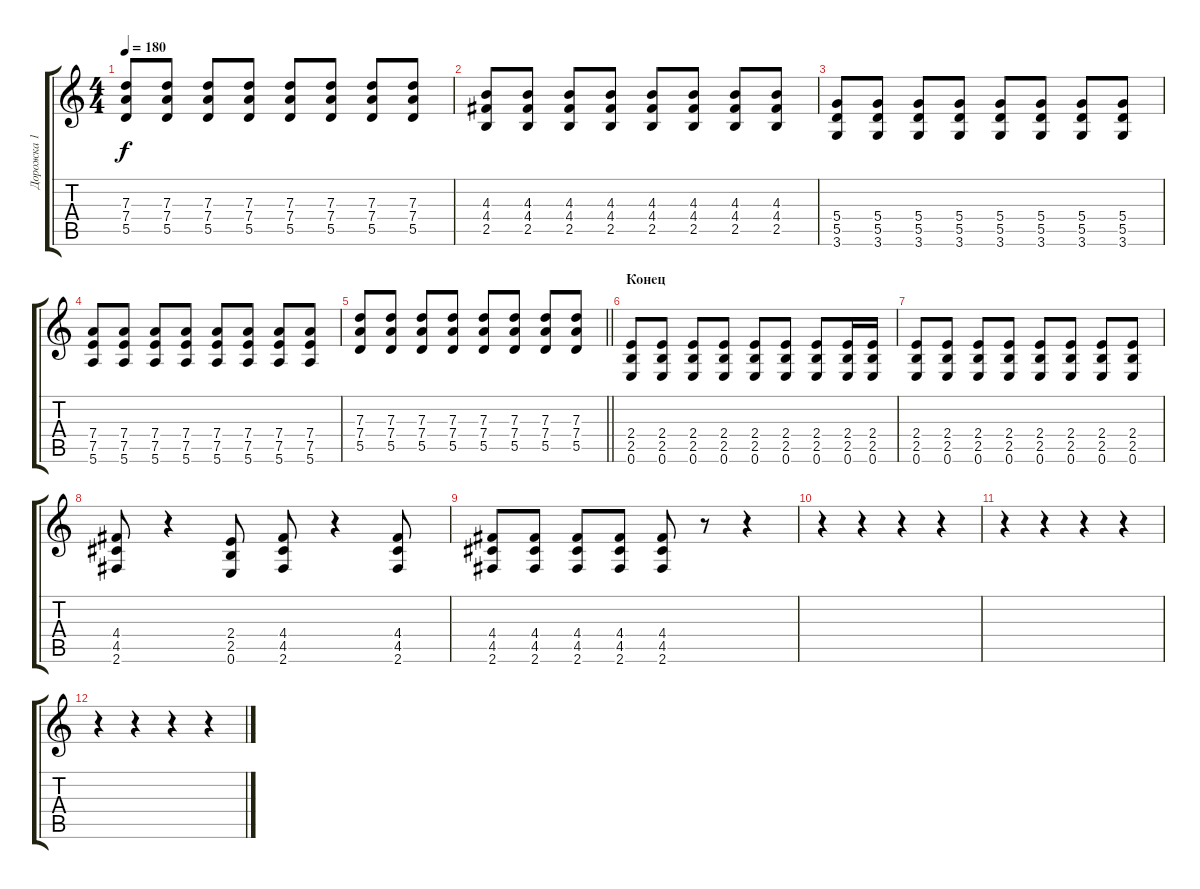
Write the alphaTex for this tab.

\track ("Дорожка 1" "Дорожка 1") {instrument distortionguitar}
\staff {score tabs}
\tuning (E4 B3 G3 D3 A2 E2) {hide}
\ts (4 4)
\tempo 180
\clef g2
\ks c
(7.3 7.4 5.5).8{dy f} (7.3 7.4 5.5).8 (7.3 7.4 5.5).8 (7.3 7.4 5.5).8 (7.3 7.4 5.5).8 (7.3 7.4 5.5).8 (7.3 7.4 5.5).8 (7.3 7.4 5.5).8 |
(4.3 4.4 2.5).8 (4.3 4.4 2.5).8 (4.3 4.4 2.5).8 (4.3 4.4 2.5).8 (4.3 4.4 2.5).8 (4.3 4.4 2.5).8 (4.3 4.4 2.5).8 (4.3 4.4 2.5).8 |
(5.4 5.5 3.6).8 (5.4 5.5 3.6).8 (5.4 5.5 3.6).8 (5.4 5.5 3.6).8 (5.4 5.5 3.6).8 (5.4 5.5 3.6).8 (5.4 5.5 3.6).8 (5.4 5.5 3.6).8 |
(7.4 7.5 5.6).8 (7.4 7.5 5.6).8 (7.4 7.5 5.6).8 (7.4 7.5 5.6).8 (7.4 7.5 5.6).8 (7.4 7.5 5.6).8 (7.4 7.5 5.6).8 (7.4 7.5 5.6).8 |
\barLineRight lightlight
(7.3 7.4 5.5).8 (7.3 7.4 5.5).8 (7.3 7.4 5.5).8 (7.3 7.4 5.5).8 (7.3 7.4 5.5).8 (7.3 7.4 5.5).8 (7.3 7.4 5.5).8 (7.3 7.4 5.5).8 |
\section ("" "Конец")
(2.4 2.5 0.6).8 (2.4 2.5 0.6).8 (2.4 2.5 0.6).8 (2.4 2.5 0.6).8 (2.4 2.5 0.6).8 (2.4 2.5 0.6).8 (2.4 2.5 0.6).8 (2.4 2.5 0.6).16 (2.4 2.5 0.6).16 |
(2.4 2.5 0.6).8 (2.4 2.5 0.6).8 (2.4 2.5 0.6).8 (2.4 2.5 0.6).8 (2.4 2.5 0.6).8 (2.4 2.5 0.6).8 (2.4 2.5 0.6).8 (2.4 2.5 0.6).8 |
(4.4 4.5 2.6).8 r.4 (2.4 2.5 0.6).8 (4.4 4.5 2.6).8 r.4 (4.4 4.5 2.6).8 |
(4.4 4.5 2.6).8 (4.4 4.5 2.6).8 (4.4 4.5 2.6).8 (4.4 4.5 2.6).8 (4.4 4.5 2.6).8 r.8 r.4 |
r.4 r.4 r.4 r.4 |
r.4 r.4 r.4 r.4 |
r.4 r.4 r.4 r.4
